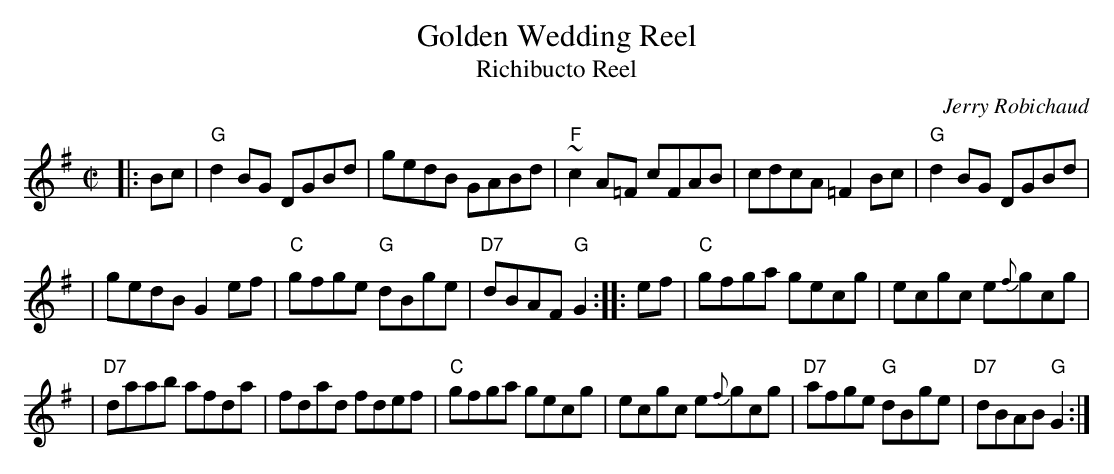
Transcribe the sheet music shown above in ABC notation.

X:1
T: Golden Wedding Reel
T: Richibucto Reel
O: Jerry Robichaud
M: C|
L: 1/8
K: G
|: Bc \
| "G"d2BG DGBd | gedB GABd | "F"~c2A=F cFAB | cdcA =F2Bc | "G"d2BG DGBd |
| gedB G2ef | "C"gfge "G"dBge | "D7"dBAF "G"G2 :: ef | "C" gfga gecg | ecgc e{f}gcg |
| "D7"daab afda | fdad fdef | "C" gfga gecg | ecgc e{f}gcg | "D7"afge "G"dBge | "D7"dBAB "G"G2 :|
